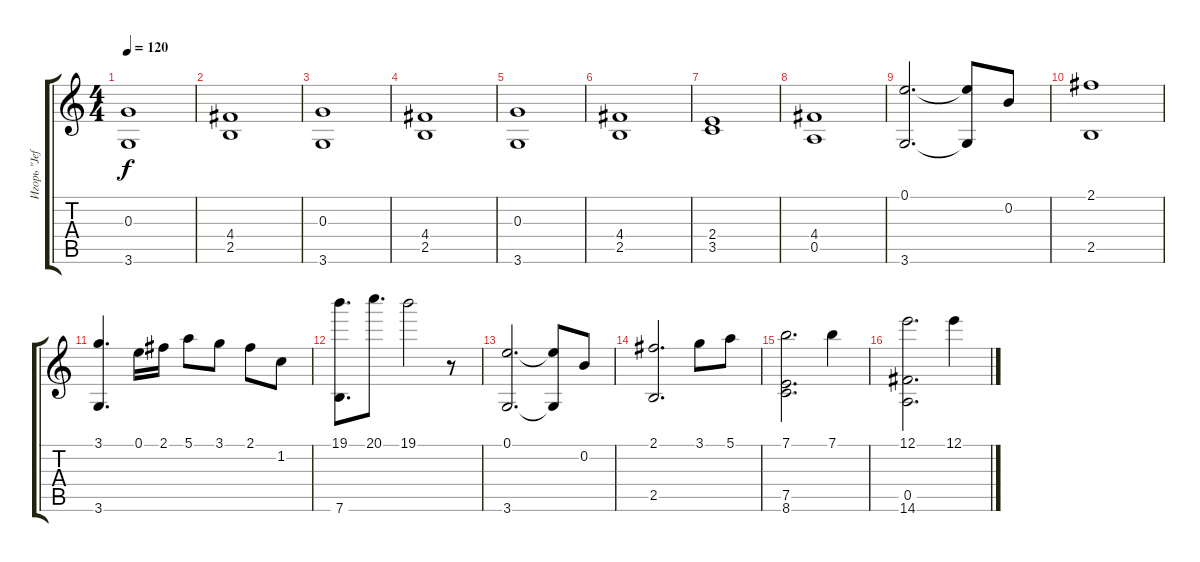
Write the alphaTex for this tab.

\track ("Игорь \"Jeff\" Поляков" "Игорь \"Jef") {instrument distortionguitar}
\staff {score tabs}
\tuning (E4 B3 G3 D3 A2 E2) {hide}
\ts (4 4)
\tempo 120
\clef g2
\ks c
(0.3 3.6).1{dy f} |
(4.4 2.5).1 |
(0.3 3.6).1 |
(4.4 2.5).1 |
(0.3 3.6).1 |
(4.4 2.5).1 |
(2.4 3.5).1 |
(4.4 0.5).1 |
(0.1 3.6).2{d} (0.1{t} 3.6{t}).8 0.2.8 |
(2.1 2.5).1 |
(3.1 3.6).4{d} 0.1.16 2.1.16 5.1.8 3.1.8 2.1.8 1.2.8 |
(19.1 7.6).8{d} 20.1.8{d} 19.1.2 r.8 |
(0.1 3.6).2{d} (0.1{t} 3.6{t}).8 0.2.8 |
(2.1 2.5).2{d} 3.1.8 5.1.8 |
(7.1 7.5 8.6).2{d} 7.1.4 |
(12.1 0.5 14.6).2{d} 12.1.4
